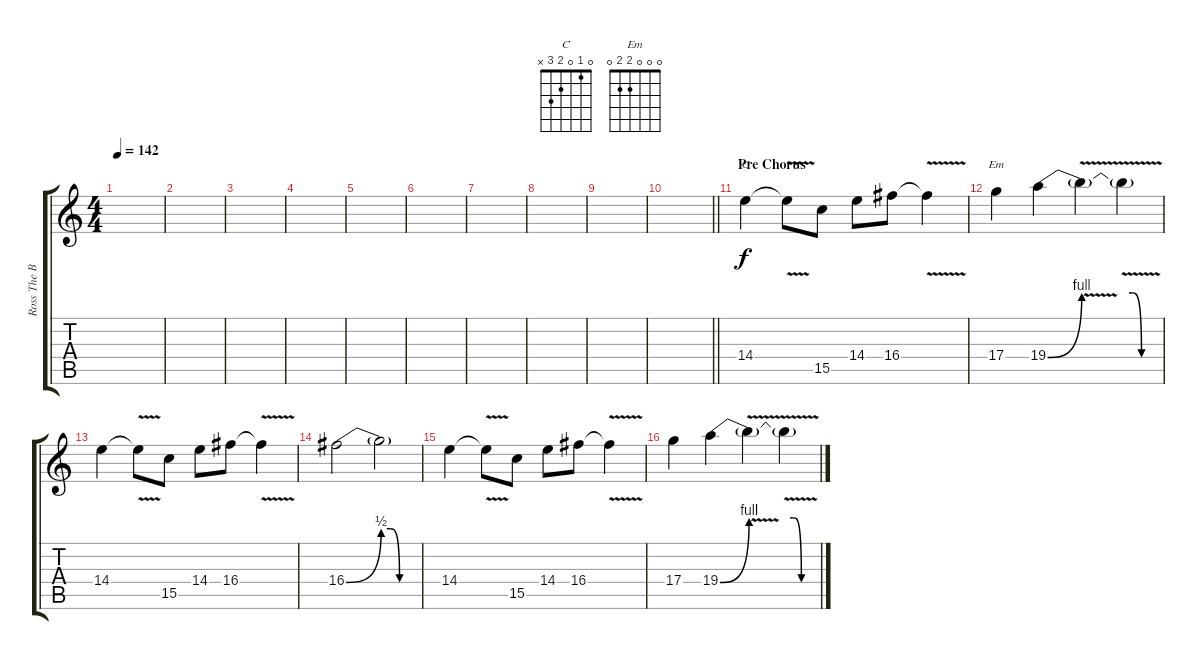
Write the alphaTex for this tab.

\track ("Ross The Boss-Lead" "Ross The B") {instrument distortionguitar}
\staff {score tabs}
\tuning (E4 B3 G3 D3 A2 E2) {hide}
\chord ("C" 0 1 0 2 3 x)
\chord ("Em" 0 0 0 2 2 0)
\ts (4 4)
\tempo 142
\clef g2
\ks c
|
|
|
|
|
|
|
|
|
\barLineRight lightlight
|
\section ("" "Pre Chorus")
14.4.4{ch "C" volume 8} 14.4{v t}.8 15.5.8 14.4.8 16.4.8 16.4{v t}.4 |
17.4.4{ch "Em"} 19.4{be (bend 0 0 60 4)}.4 19.4{v t}.4 19.4{be (custom 0 4 15 4 30 0 60 0) t}.4 |
14.4.4 14.4{v t}.8 15.5.8 14.4.8 16.4.8 16.4{v t}.4 |
16.4{be (bend 0 0 60 2)}.2 16.4{be (custom 0 2 15 2 30 0 60 0) t}.2 |
14.4.4 14.4{v t}.8 15.5.8 14.4.8 16.4.8 16.4{v t}.4 |
17.4.4 19.4{be (bend 0 0 60 4)}.4 19.4{v t}.4 19.4{be (custom 0 4 15 4 30 0 60 0) t}.4
